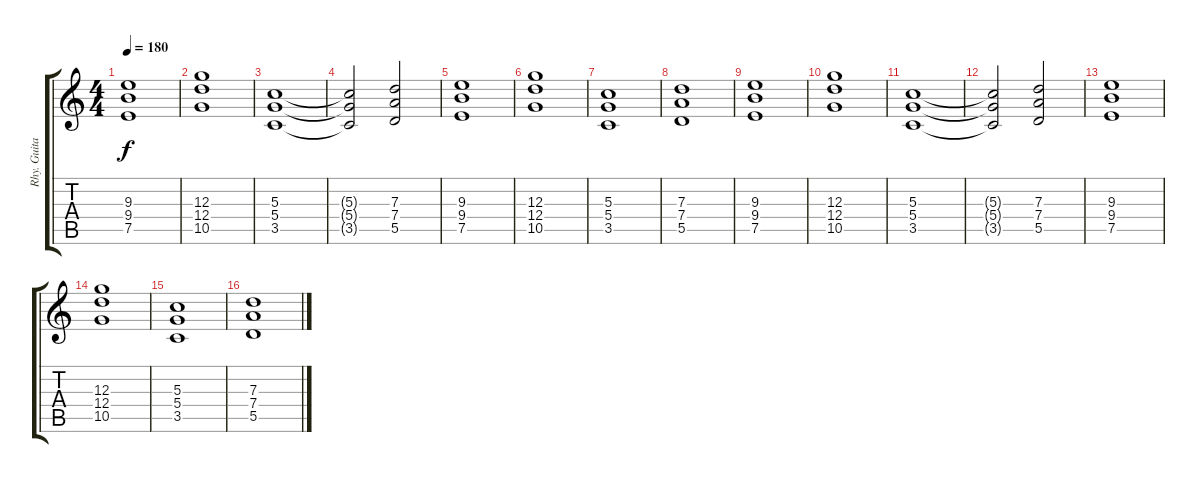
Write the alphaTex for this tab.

\track ("Rhy. Guitar 1" "Rhy. Guita") {instrument distortionguitar}
\staff {score tabs}
\tuning (E4 B3 G3 D3 A2 E2) {hide}
\ts (4 4)
\tempo 180
\clef g2
\ks c
(9.3 9.4 7.5).1{dy f} |
(12.3 12.4 10.5).1 |
(5.3 5.4 3.5).1 |
(5.3{t} 5.4{t} 3.5{t}).2 (7.3 7.4 5.5).2 |
(9.3 9.4 7.5).1 |
(12.3 12.4 10.5).1 |
(5.3 5.4 3.5).1 |
(7.3 7.4 5.5).1 |
(9.3 9.4 7.5).1 |
(12.3 12.4 10.5).1 |
(5.3 5.4 3.5).1 |
(5.3{t} 5.4{t} 3.5{t}).2 (7.3 7.4 5.5).2 |
(9.3 9.4 7.5).1 |
(12.3 12.4 10.5).1 |
(5.3 5.4 3.5).1 |
(7.3 7.4 5.5).1
